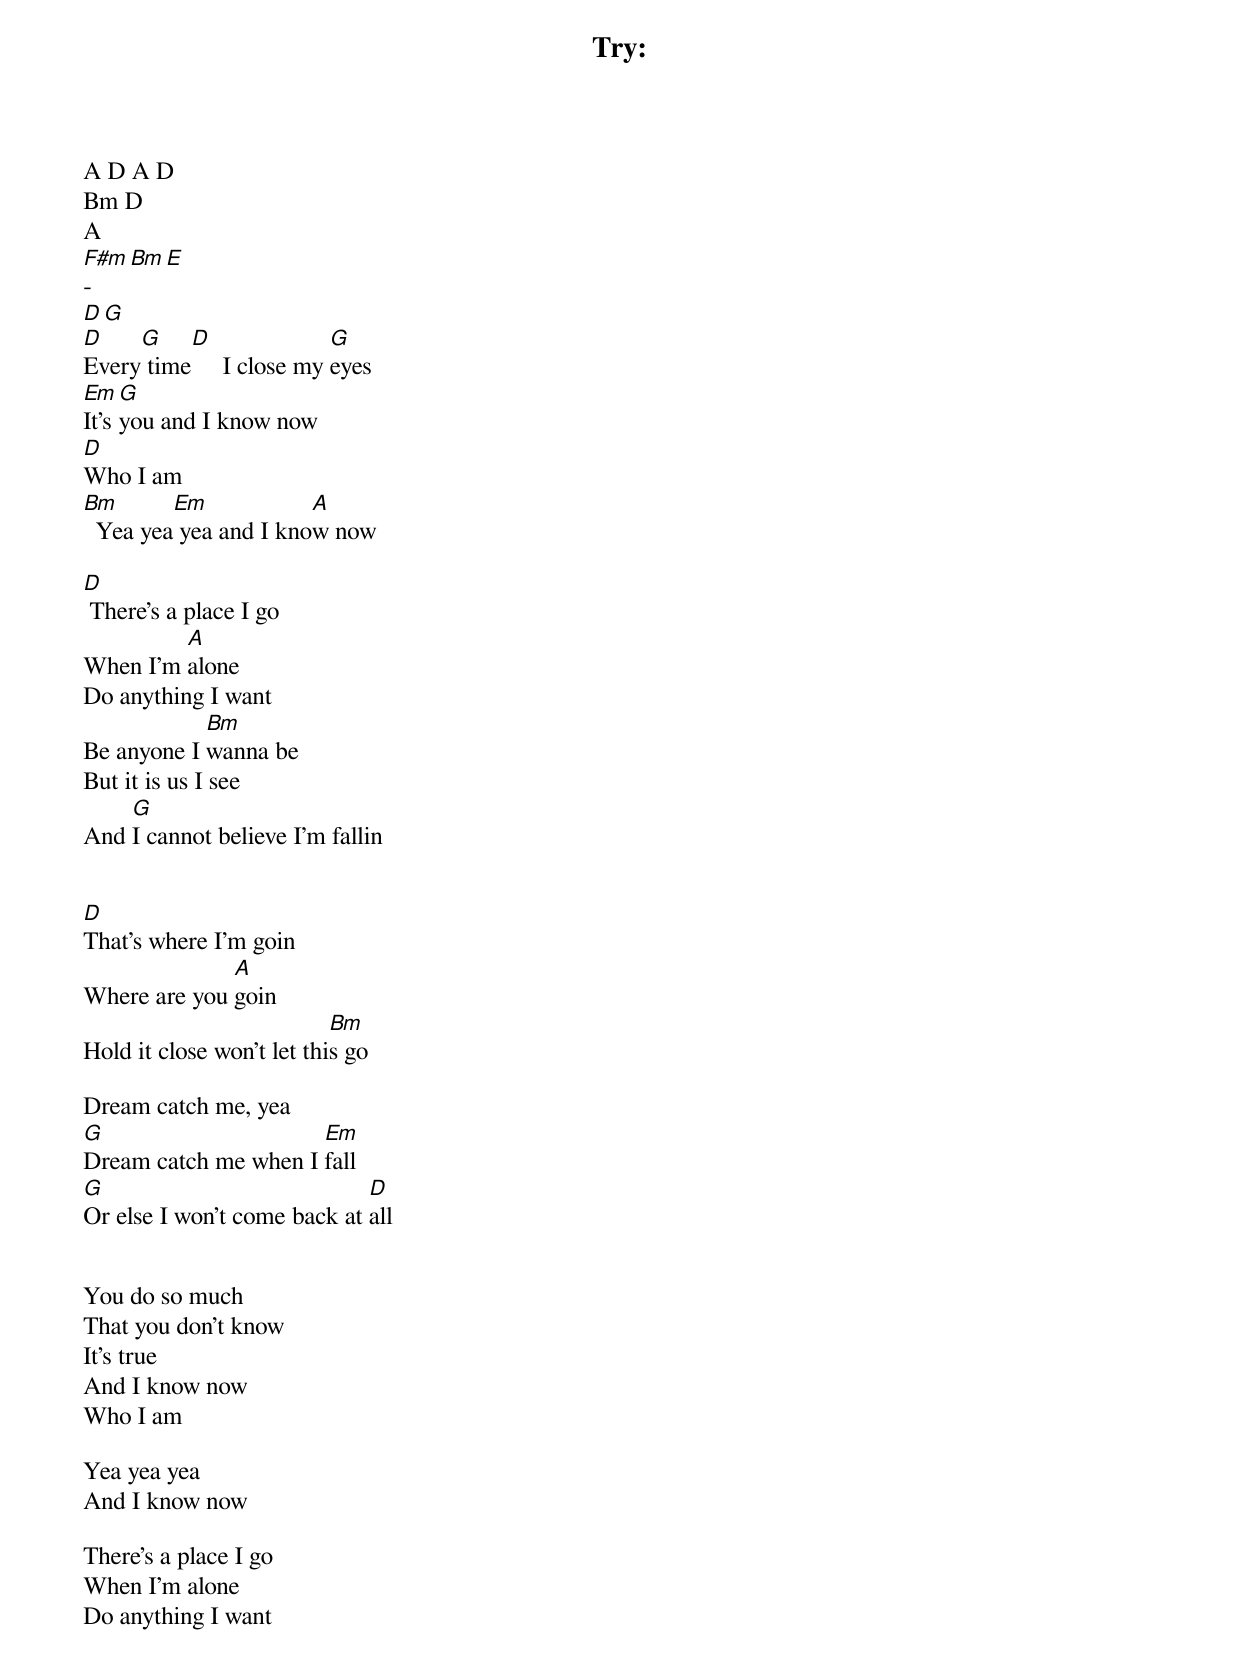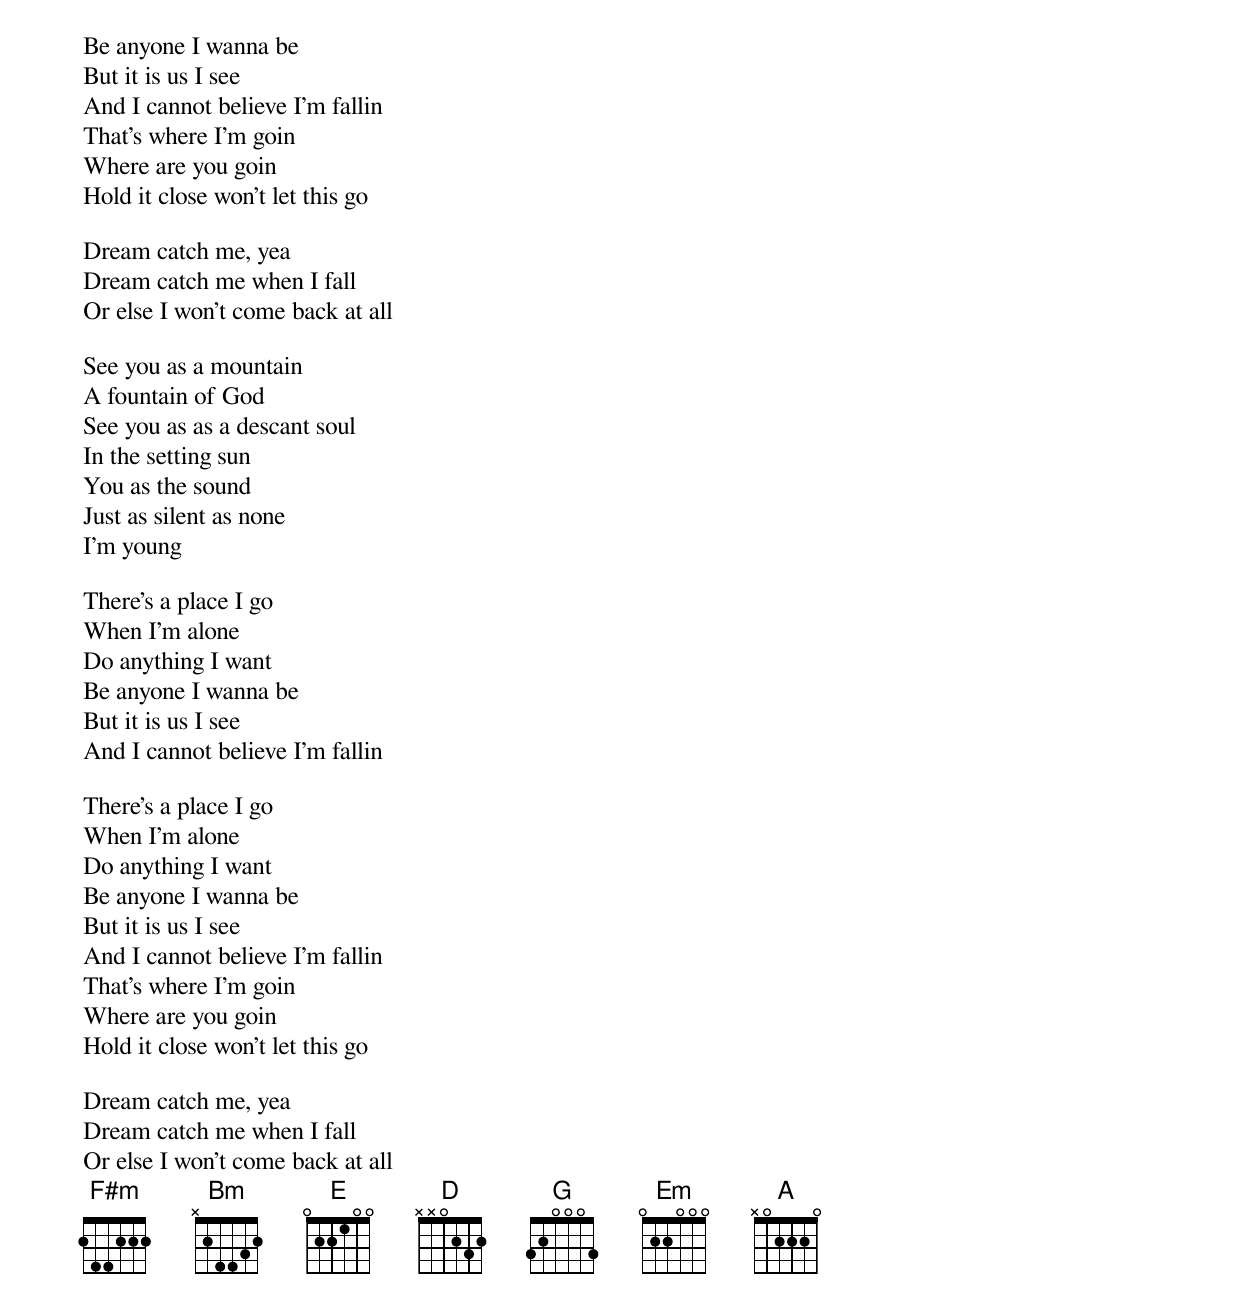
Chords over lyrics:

Try:
A D A D
Bm D
A
F#m Bm E
-
D    G
D    G    D               G
Every time     I close my eyes
Em   G
It's you and I know now
D
Who I am
Bm       Em            A
  Yea yea yea and I know now

D
 There's a place I go
         A
When I'm alone
Do anything I want
            Bm
Be anyone I wanna be
But it is us I see
    G
And I cannot believe I'm fallin


D
That's where I'm goin
              A
Where are you goin
                           Bm
Hold it close won't let this go

Dream catch me, yea
G                     Em
Dream catch me when I fall
G                            D
Or else I won't come back at all


You do so much
That you don't know
It's true
And I know now
Who I am

Yea yea yea
And I know now

There's a place I go
When I'm alone
Do anything I want
Be anyone I wanna be
But it is us I see
And I cannot believe I'm fallin
That's where I'm goin
Where are you goin
Hold it close won't let this go

Dream catch me, yea
Dream catch me when I fall
Or else I won't come back at all

See you as a mountain
A fountain of God
See you as as a descant soul
In the setting sun
You as the sound
Just as silent as none
I'm young

There's a place I go
When I'm alone
Do anything I want
Be anyone I wanna be
But it is us I see
And I cannot believe I'm fallin

There's a place I go
When I'm alone
Do anything I want
Be anyone I wanna be
But it is us I see
And I cannot believe I'm fallin
That's where I'm goin
Where are you goin
Hold it close won't let this go

Dream catch me, yea
Dream catch me when I fall
Or else I won't come back at all
